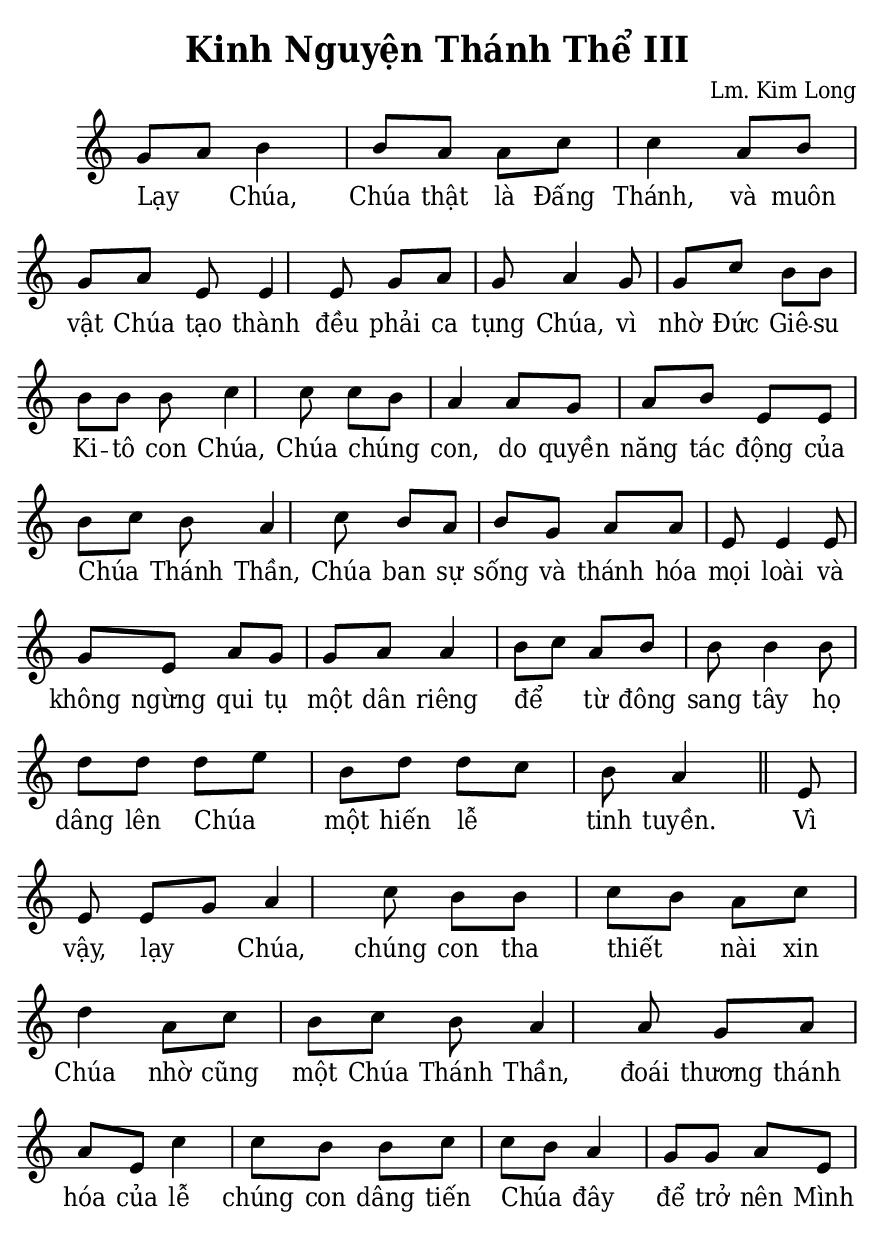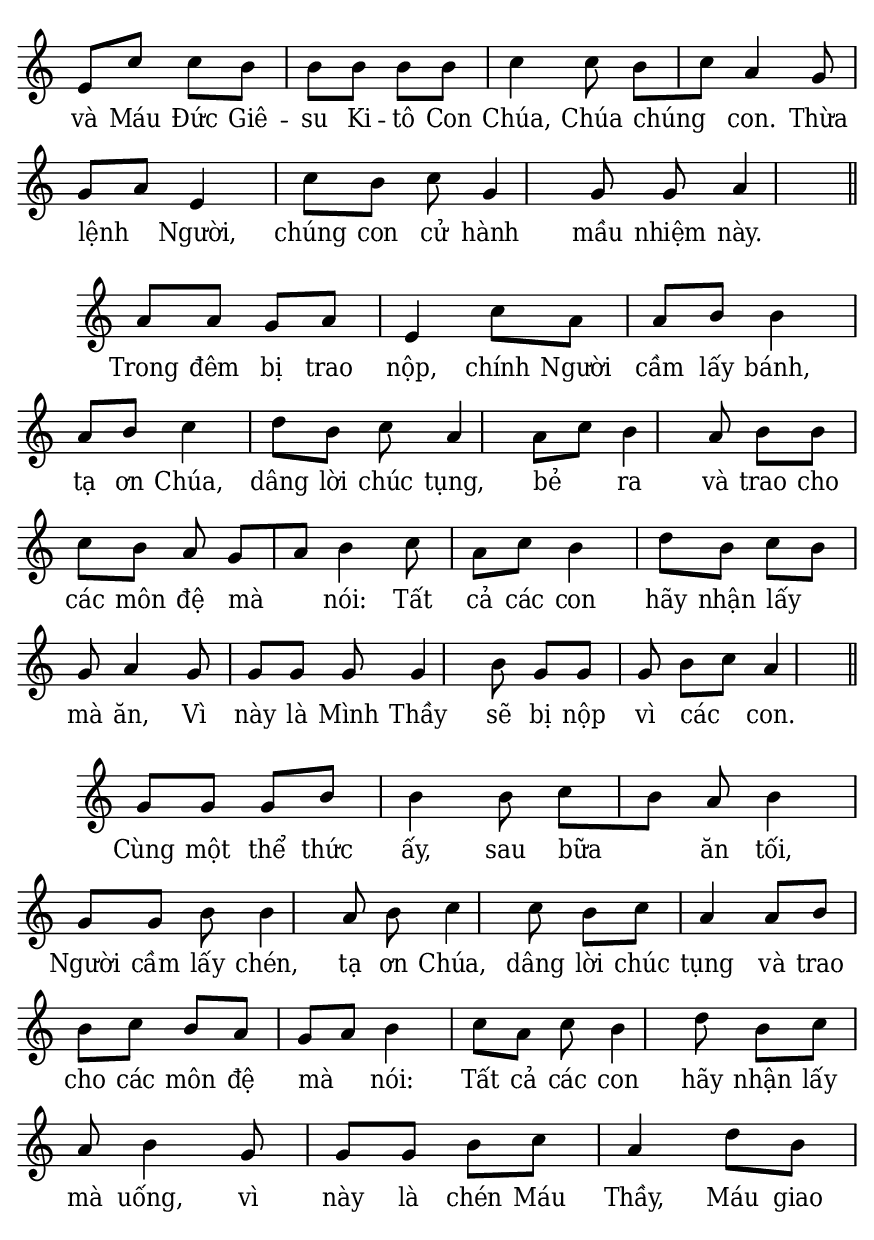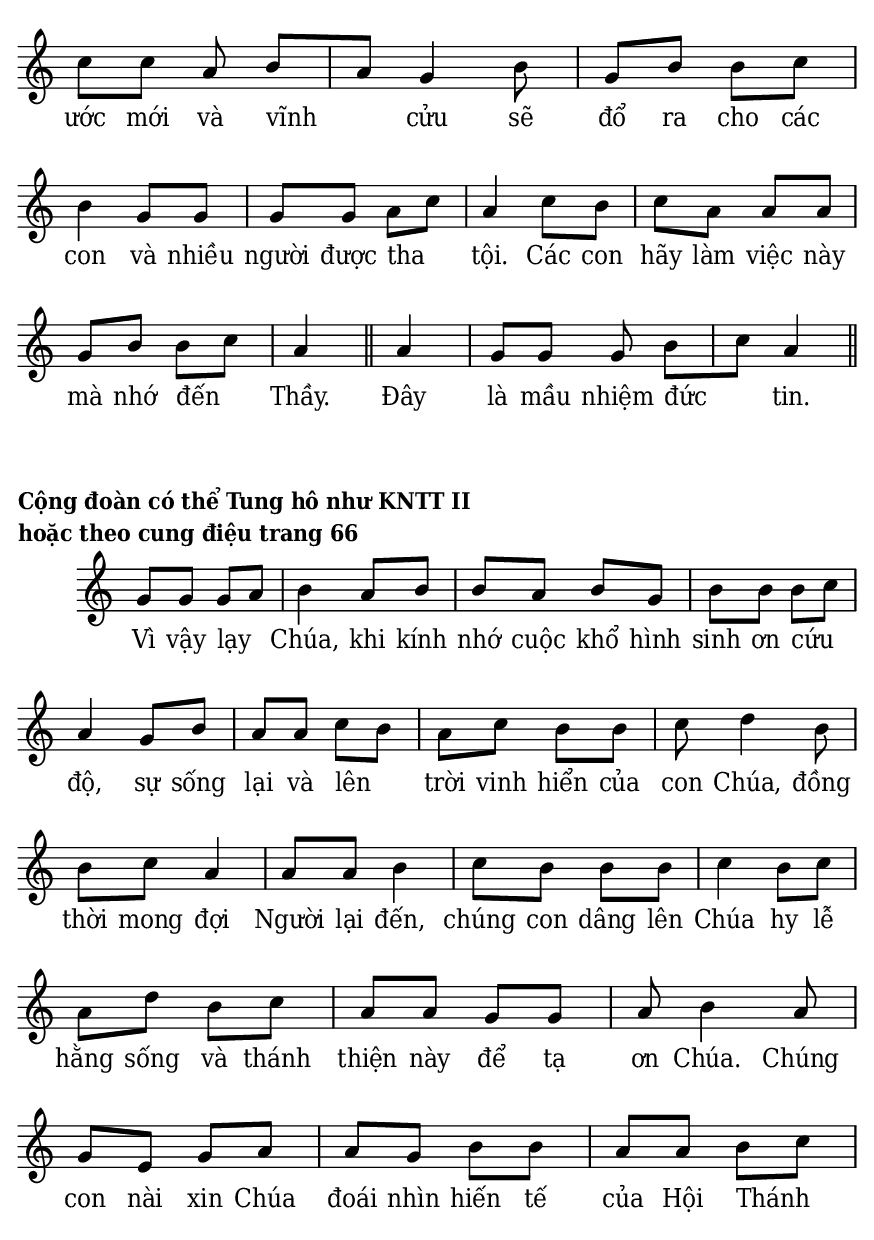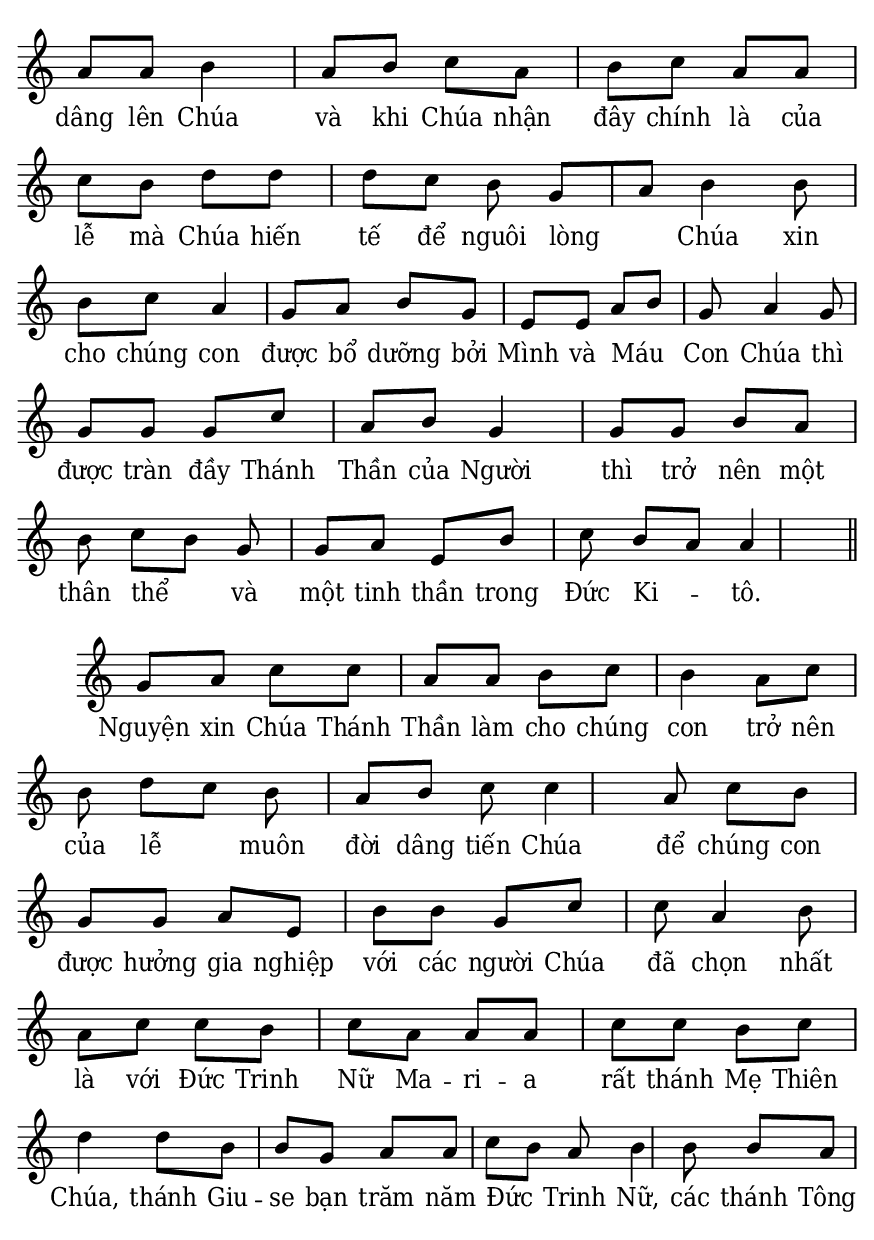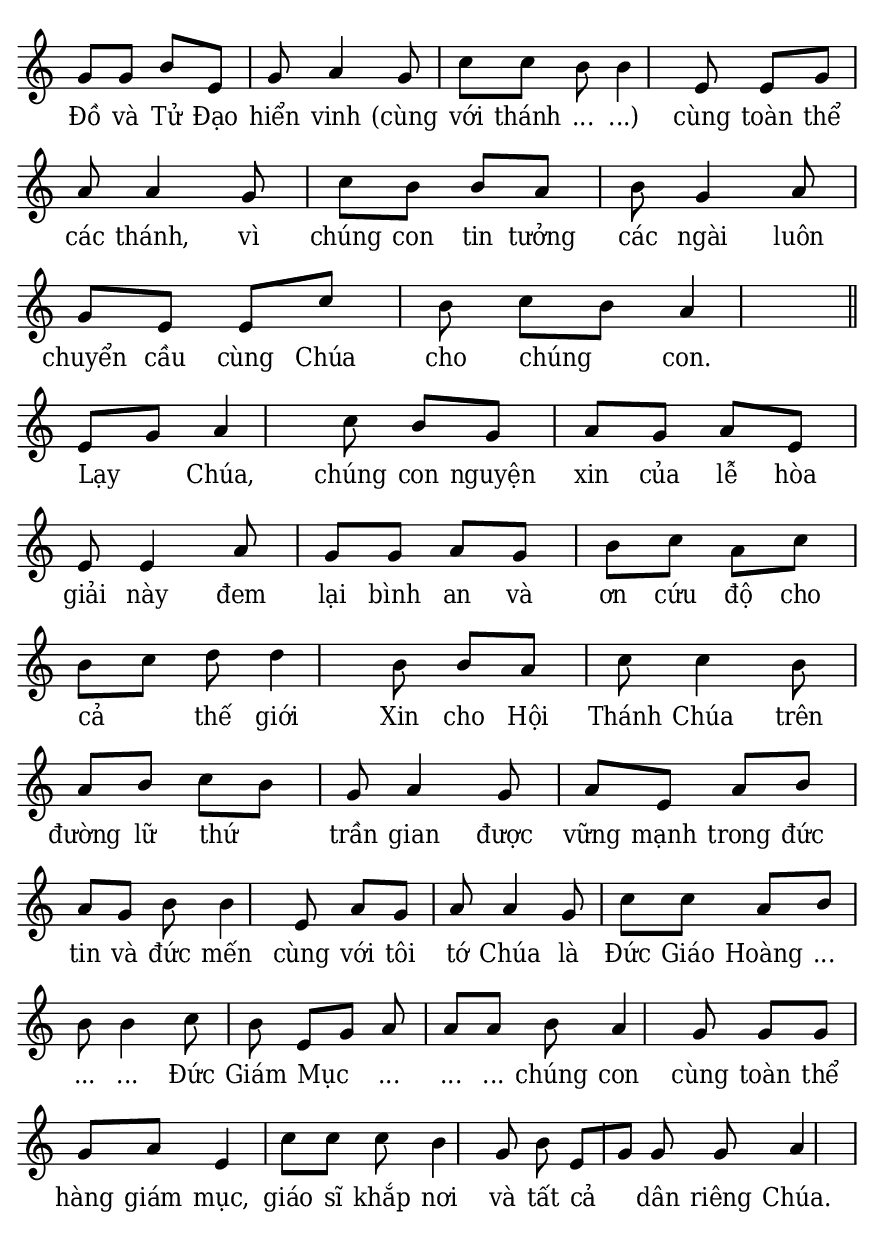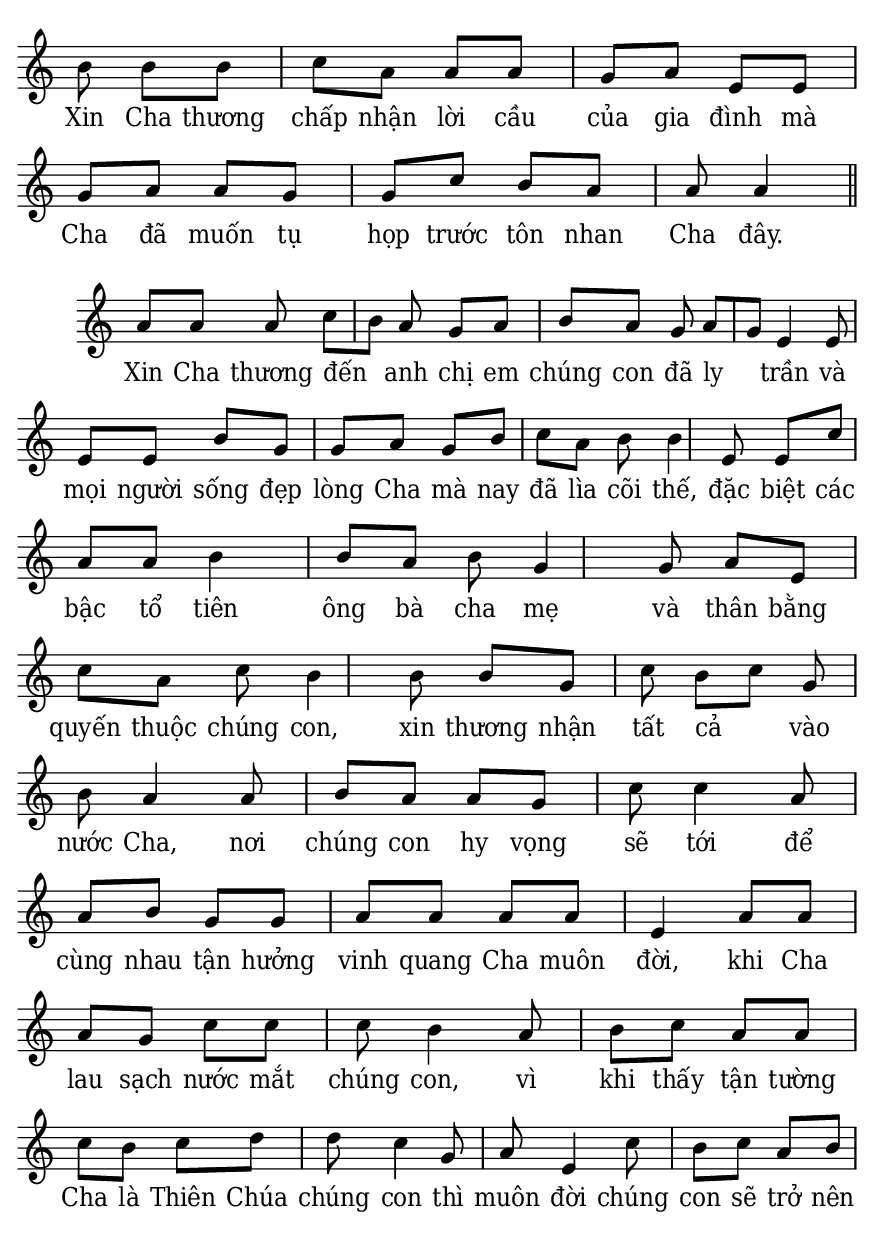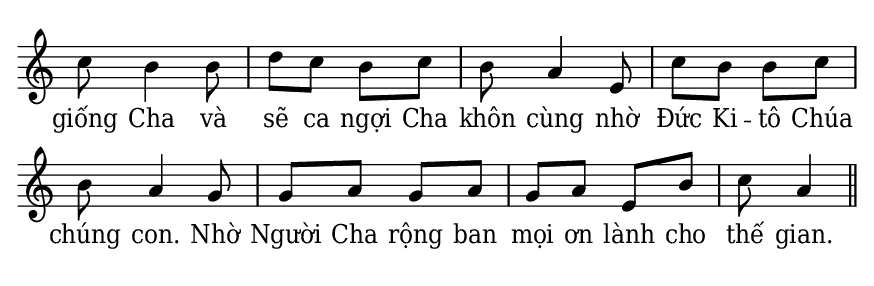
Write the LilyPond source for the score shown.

% Cài đặt chung
\version "2.22.1"
\include "english.ly"

\header {
  title = "Kinh Nguyện Thánh Thể III"
  composer = "Lm. Kim Long"
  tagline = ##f
}

% Nhạc
nhacMauMot = \relative c'' {
  g8 \hide ([a]) b4 b8 a a c c4 a8 b g a e e4 e8 g a
  g a4 g8 g c b b b b b c4 c8 c \hide ([b]) a4 a8
  g a b e, e b' \hide ([c]) b a4 c8 b a b g a
  a e e4 e8 g e a g g a a4 b8 \hide ([c]) a
  b b b4 b8 d d d \hide ([e]) b d d \hide ([c]) b a4 \bar "||"
  
  e8 e e \hide ([g]) a4 c8 b b c \hide ([b]) a c d4 a8 c b c
  b a4 a8 g a a e c'4 c8 b b c c \hide ([b]) a4
  g8 g a e e c' c b b b b b c4 c8 b \hide ([c])
  a4 g8 g \hide ([a]) e4 c'8 b c g4 g8 g a4 \bar "||"
}

nhacMauHai = \relative c'' {
  a8 a g a e4 c'8 a a b b4 a8 b c4
  d8 b c a4 a8 \hide ([c]) b4 a8 b b c b a g \hide ([a]) b4
  c8 a c b4 d8 b c \hide ([b]) g a4 g8 g
  g g g4 b8 g g g b \hide ([c]) a4 \bar "||"
}


nhacMauBa = \relative c'' {
  g8 g g b b4 b8 c \hide ([b])
  a b4 g8 g b b4 a8 b c4 c8 b c a4 a8 b
  b c b a g \hide ([a]) b4 c8 a c b4 d8 b c a b4
  g8 g g b c a4 d8 b c c a b \hide ([a]) g4 b8 g
  b b c b4 g8 g g g a \hide ([c]) a4 c8 b c a a a
  g b b \hide ([c]) a4 \bar "||"
  a4 g8 g g b \hide ([c]) a4 \bar "||"
}

nhacMauBon = \relative c'' {
  g8 g g \hide ([a]) b4 a8 b b a b g b b b \hide ([c]) a4
  g8 b a a c \hide ([b]) a c b b c d4 b8 b c a4 a8 a
  b4 c8 b b b c4 b8 c a d b c a a g g a
  b4 a8 g e g a a g b b a a b \hide ([c]) a a
  b4 a8 b c a b c a a c b d d d c b
  g \hide ([a]) b4 b8 b c a4 g8 a b g e e a \hide ([b]) g a4
  g8 g g g c a b g4 g8 g b a
  b c \hide ([b]) g g a e b' c b \hide ([a]) a4 \bar "||"
}


nhacMauNam = \relative c'' {
  g8 a c c a a b
  c b4 a8 c b d \hide ([c]) b a b c c4 a8 c b g
  g a e b' b g c c a4 b8 a c c b c
  a a a c c b c d4 d8 b b g a a c \hide ([b])
  a b4 b8 b a g g b e, g a4 g8 c c b
  b4 e,8 e g a a4 g8 c b b a b g4 a8 g
  e e c' b c \hide ([b]) a4 \bar "||"
  
  e8 \hide ([g]) a4 c8 b g a g a
  e e e4 a8 g g a g b c a c b \hide ([c]) d d4
  b8 b a c c4 b8 a b c \hide ([b]) g a4 g8 a e a
  b8 a g b b4 e,8 a g a a4 g8 c c a b
  b b4 c8 b e, \hide ([g]) a a a b a4 g8 g g g a e4
  c'8 c c b4 g8 b e, \hide ([g]) g g a4 \bar "|"
  
  b8 b b c a a a g a e e g a a g g c b a a a4 \bar "||"
}


nhacMauSau = \relative c'' {
  a8 a a c \hide ([b]) a g a b a g a \hide ([g]) e4
  e8 e e b' g g a g b c a b b4 e,8 e
  c'8 a a b4 b8 a b g4 g8 a e c' a
  c b4 b8 b g c b \hide ([c]) g b a4 a8 b a a
  g c c4 a8 a b g g a a a a e4 a8 a
  a g c c c b4 a8 b c a a c b c d
  d c4 g8 a e4 c'8 b c a b c b4 b8 d c
  b c b a4 e8 c' b b c b a4 g8 g
  a g a g a e b' c a4 \bar "||"
}

% Lời
loiMauMot = \lyricmode {
  Lạy Chúa, Chúa thật là Đấng Thánh,
  và muôn vật Chúa tạo thành đều phải ca tụng Chúa,
  vì nhờ Đức Giê -- su Ki -- tô con Chúa, Chúa chúng con,
  do quyền năng tác động của Chúa Thánh Thần,
  Chúa ban sự sống và thánh hóa mọi loài
  và không ngừng qui tụ một dân riêng
  để từ đông sang tây họ dâng lên Chúa
  một hiến lễ tinh tuyền.
  Vì vậy, lạy Chúa, chúng con tha thiết nài xin Chúa
  nhờ cũng một Chúa Thánh Thần,
  đoái thương thánh hóa của lễ chúng con dâng tiến Chúa đây
  để trở nên Mình và Máu Đức Giê -- su Ki -- tô Con Chúa,
  Chúa chúng con.
  Thừa lệnh Người, chúng con cử hành mầu nhiệm này.
}

loiMauHai = \lyricmode {
  Trong đêm bị trao nộp, chính Người cầm lấy bánh, tạ ơn Chúa,
  dâng lời chúc tụng, bẻ ra và trao cho các môn đệ mà nói:
  Tất cả các con hãy nhận lấy mà ăn,
  Vì này là Mình Thầy sẽ bị nộp vì các con.
}

loiMauBa = \lyricmode {
  Cùng một thể thức ấy, sau bữa ăn tối,
  Người cầm lấy chén, tạ ơn Chúa, dâng lời chúc tụng
  và trao cho các môn đệ mà nói:
  Tất cả các con hãy nhận lấy mà uống,
  vì này là chén Máu Thầy,
  Máu giao ước mới và vĩnh cửu
  sẽ đổ ra cho các con và nhiều người được tha tội.
  Các con hãy làm việc này mà nhớ đến Thầy.
  Đây là mầu nhiệm đức tin.
}

loiMauBon = \lyricmode {
  Vì vậy lạy Chúa, khi kính nhớ cuộc khổ hình sinh ơn cứu độ,
  sự sống lại và lên trời vinh hiển của con Chúa,
  đồng thời mong đợi Người lại đến,
  chúng con dâng lên Chúa hy lễ hằng sống và thánh thiện này
  để tạ ơn Chúa.
  Chúng con nài xin Chúa đoái nhìn hiến tế của Hội Thánh
  dâng lên Chúa và khi Chúa nhận đây chính là của lễ
  mà Chúa hiến tế để nguôi lòng Chúa
  xin cho chúng con được bổ dưỡng bởi Mình và Máu Con Chúa
  thì được tràn đầy Thánh Thần của Người
  thì trở nên một thân thể và một tinh thần trong Đức Ki -- tô.
}

loiMauNam = \lyricmode {
  Nguyện xin Chúa Thánh Thần làm cho chúng con trở nên
  của lễ muôn đời dâng tiến Chúa
  để chúng con được hưởng gia nghiệp với các người Chúa đã chọn
  nhất là với Đức Trinh Nữ Ma -- ri -- a rất thánh
  Mẹ Thiên Chúa, thánh Giu -- se bạn trăm năm Đức Trinh Nữ,
  các thánh Tông Đồ và Tử Đạo hiển vinh
  (cùng với thánh "..." "...)"
  cùng toàn thể các thánh, vì chúng con tin tưởng các ngài
  luôn chuyển cầu cùng Chúa cho chúng con.
  Lạy Chúa, chúng con nguyện xin của lễ hòa giải này
  đem lại bình an và ơn cứu độ cho cả thế giới
  Xin cho Hội Thánh Chúa trên đường lữ thứ trần gian
  được vững mạnh trong đức tin và đức mến
  cùng với tôi tớ Chúa là Đức Giáo Hoàng "..." "..." "..."
  Đức Giám Mục "..." "..." "..." chúng con
  cùng toàn thể hàng giám mục,
  giáo sĩ khắp nơi và tất cả dân riêng Chúa.
  Xin Cha thương chấp nhận lời cầu của gia đình
  mà Cha đã muốn tụ họp trước tôn nhan Cha đây.
}

loiMauSau = \lyricmode {
  Xin Cha thương đến anh chị em chúng con đã ly trần
  và mọi người sống đẹp lòng Cha mà nay đã lìa cõi thế,
  đặc biệt các bậc tổ tiên ông bà cha mẹ
  và thân bằng quyến thuộc chúng con,
  xin thương nhận tất cả vào nước Cha,
  nơi chúng con hy vọng sẽ tới để cùng nhau
  tận hưởng vinh quang Cha muôn đời,
  khi Cha lau sạch nước mắt chúng con,
  vì khi thấy tận tường Cha là Thiên Chúa chúng con
  thì muôn đời chúng con sẽ trở nên giống Cha
  và sẽ ca ngợi Cha khôn cùng nhờ Đức Ki -- tô
  Chúa chúng con.
  Nhờ Người Cha rộng ban mọi ơn lành cho thế gian.
}

% Dàn trang
\paper {
  #(set-paper-size "a5")
  top-margin = 3\mm
  bottom-margin = 3\mm
  left-margin = 3\mm
  right-margin = 3\mm
  indent = #0
  #(define fonts
	 (make-pango-font-tree "Deja Vu Serif Condensed"
	 		       "Deja Vu Serif Condensed"
			       "Deja Vu Serif Condensed"
			       (/ 20 20)))
  print-page-number = ##f
}

TongNhip = {
  \key c \major
  \time 2/4
  \set Timing.beamExceptions = #'()
  \set Timing.baseMoment = #(ly:make-moment 1/4)
}

% Đổi kích thước nốt cho bè phụ
notBePhu =
#(define-music-function (font-size music) (number? ly:music?)
   (for-some-music
     (lambda (m)
       (if (music-is-of-type? m 'rhythmic-event)
           (begin
             (set! (ly:music-property m 'tweaks)
                   (cons `(font-size . ,font-size)
                         (ly:music-property m 'tweaks)))
             #t)
           #f))
     music)
   music)

\score {
  <<
    \new Staff \with {
      \remove "Time_signature_engraver"
    }
    <<
        \clef treble
        \new Voice = beSop {
          \TongNhip \nhacMauMot
        }
      \new Lyrics \lyricsto beSop \loiMauMot
    >>
  >>
  \layout {
    indent = 10
    \override Lyrics.LyricSpace.minimum-distance = #1
    \override Score.BarNumber.break-visibility = ##(#f #f #f)
    \override Score.SpacingSpanner.uniform-stretching = ##t
    \set Score.defaultBarType = ""
    \set Score.barAlways = ##t
  }
}

\score {
  <<
    \new Staff \with {
      \remove "Time_signature_engraver"
    }
    <<
        \clef treble
        \new Voice = beSop {
          \TongNhip \nhacMauHai
        }
      \new Lyrics \lyricsto beSop \loiMauHai
    >>
  >>
  \layout {
    indent = 10
    \override Lyrics.LyricSpace.minimum-distance = #1
    \override Score.BarNumber.break-visibility = ##(#f #f #f)
    \override Score.SpacingSpanner.uniform-stretching = ##t
    \set Score.defaultBarType = ""
    \set Score.barAlways = ##t
    ragged-last = ##f
  }
}

\score {
  <<
    \new Staff \with {
      \remove "Time_signature_engraver"
    }
    <<
        \clef treble
        \new Voice = beSop {
          \TongNhip \nhacMauBa
        }
      \new Lyrics \lyricsto beSop \loiMauBa
    >>
  >>
  \layout {
    indent = 10
    \override Lyrics.LyricSpace.minimum-distance = #1
    \override Score.BarNumber.break-visibility = ##(#f #f #f)
    \override Score.SpacingSpanner.uniform-stretching = ##t
    \set Score.defaultBarType = ""
    \set Score.barAlways = ##t
  }
}

\markup {
  \vspace #3
  \column {
    \line { \bold "Cộng đoàn có thể Tung hô như KNTT II" }
    \line { \bold "hoặc theo cung điệu trang 66" }
  }
}

\score {
  <<
    \new Staff \with {
      \remove "Time_signature_engraver"
    }
    <<
        \clef treble
        \new Voice = beSop {
          \TongNhip \nhacMauBon
        }
      \new Lyrics \lyricsto beSop \loiMauBon
    >>
  >>
  \layout {
    indent = 10
    \override Lyrics.LyricSpace.minimum-distance = #1
    \override Score.BarNumber.break-visibility = ##(#f #f #f)
    \override Score.SpacingSpanner.uniform-stretching = ##t
    \override LyricHyphen.minimum-distance = #2
    \set Score.defaultBarType = ""
    \set Score.barAlways = ##t
  }
}

\score {
  <<
    \new Staff \with {
      \remove "Time_signature_engraver"
    }
    <<
        \clef treble
        \new Voice = beSop {
          \TongNhip \nhacMauNam
        }
      \new Lyrics \lyricsto beSop \loiMauNam
    >>
  >>
  \layout {
    indent = 10
    \override Lyrics.LyricSpace.minimum-distance = #1
    \override Score.BarNumber.break-visibility = ##(#f #f #f)
    \override Score.SpacingSpanner.uniform-stretching = ##t
    \override LyricHyphen.minimum-distance = #2
    \set Score.defaultBarType = ""
    \set Score.barAlways = ##t
    ragged-last = ##f
  }
}

\score {
  <<
    \new Staff \with {
      \remove "Time_signature_engraver"
    }
    <<
        \clef treble
        \new Voice = beSop {
          \TongNhip \nhacMauSau
        }
      \new Lyrics \lyricsto beSop \loiMauSau
    >>
  >>
  \layout {
    indent = 10
    ragged-right = ##f
    \override Lyrics.LyricSpace.minimum-distance = #1
    \override Score.BarNumber.break-visibility = ##(#f #f #f)
    \override Score.SpacingSpanner.uniform-stretching = ##t
    \override LyricHyphen.minimum-distance = #2
    \set Score.defaultBarType = ""
    \set Score.barAlways = ##t
  }
}
